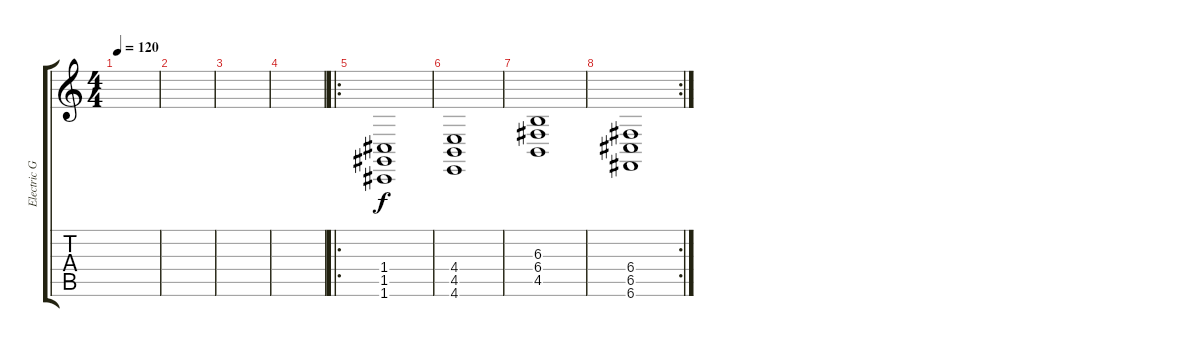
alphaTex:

\track ("Electric Guitar" "Electric G") {instrument brightacousticpiano}
\staff {score tabs}
\tuning (D4 A3 F3 C3 G2 C2) {hide}
\ts (4 4)
\tempo 120
\clef g2
\ks c
|
|
|
|
\ro
(1.4 1.5 1.6).1 |
(4.4 4.5 4.6).1 |
(6.3 6.4 4.5).1 |
\rc 2
(6.4 6.5 6.6).1
